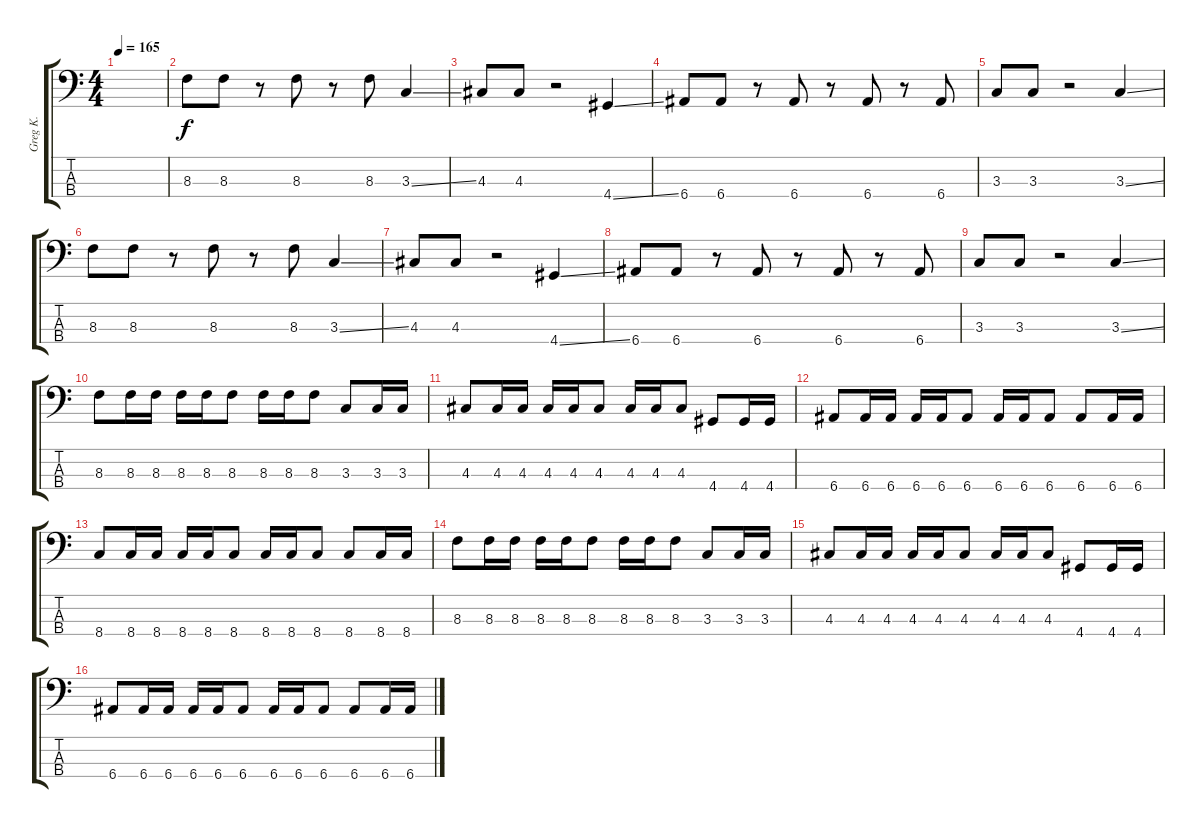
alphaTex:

\track ("Greg K." "Greg K.") {instrument electricbasspick}
\staff {score tabs}
\tuning (G2 D2 A1 E1) {hide}
\ts (4 4)
\tempo 165
\clef f4
\ks c
|
8.3.8 8.3.8 r.8 8.3.8 r.8 8.3.8 3.3{ss}.4 |
4.3.8 4.3.8 r.2 4.4{ss}.4 |
6.4.8 6.4.8 r.8 6.4.8 r.8 6.4.8 r.8 6.4.8 |
3.3.8 3.3.8 r.2 3.3{ss}.4 |
8.3.8 8.3.8 r.8 8.3.8 r.8 8.3.8 3.3{ss}.4 |
4.3.8 4.3.8 r.2 4.4{ss}.4 |
6.4.8 6.4.8 r.8 6.4.8 r.8 6.4.8 r.8 6.4.8 |
3.3.8 3.3.8 r.2 3.3{ss}.4 |
8.3.8 8.3.16 8.3.16 8.3.16 8.3.16 8.3.8 8.3.16 8.3.16 8.3.8 3.3.8 3.3.16 3.3.16 |
4.3.8 4.3.16 4.3.16 4.3.16 4.3.16 4.3.8 4.3.16 4.3.16 4.3.8 4.4.8 4.4.16 4.4.16 |
6.4.8 6.4.16 6.4.16 6.4.16 6.4.16 6.4.8 6.4.16 6.4.16 6.4.8 6.4.8 6.4.16 6.4.16 |
8.4.8 8.4.16 8.4.16 8.4.16 8.4.16 8.4.8 8.4.16 8.4.16 8.4.8 8.4.8 8.4.16 8.4.16 |
8.3.8 8.3.16 8.3.16 8.3.16 8.3.16 8.3.8 8.3.16 8.3.16 8.3.8 3.3.8 3.3.16 3.3.16 |
4.3.8 4.3.16 4.3.16 4.3.16 4.3.16 4.3.8 4.3.16 4.3.16 4.3.8 4.4.8 4.4.16 4.4.16 |
6.4.8 6.4.16 6.4.16 6.4.16 6.4.16 6.4.8 6.4.16 6.4.16 6.4.8 6.4.8 6.4.16 6.4.16
